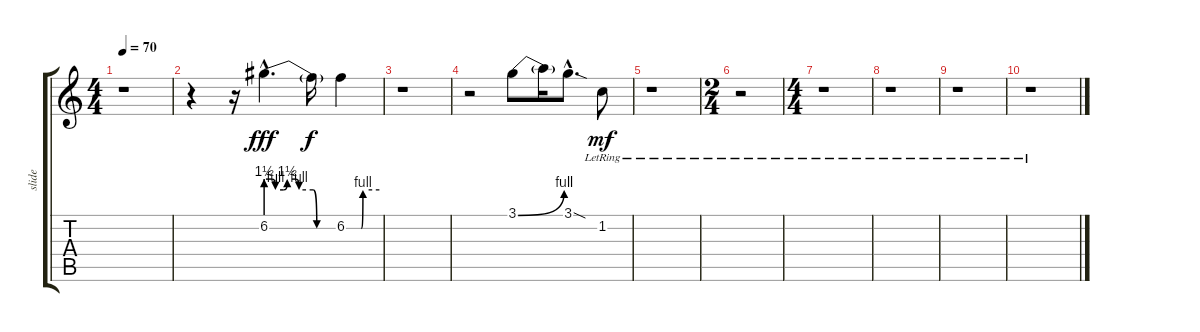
\track ("slide" "slide") {instrument acousticguitarsteel}
\staff {score tabs}
\tuning (E4 B3 G3 D3 A2 E2) {hide}
\ts (4 4)
\tempo 70
\clef g2
\ks c
r.1{dy mf} |
r.4 r.16 6.2{be (custom 0 6 5 6 8 4 15 4 18 6 25 6 28 4 40 4 43 0 60 0) hac}.4{d dy fff} 6.2{t}.16{dy f} 6.2{be (custom 0 0 27 0 30 4 60 4)}.4 |
r.1 |
r.2 3.1{be (bend 0 0 60 4)}.8 3.1{t}.16 3.1{sod hac}.8{d} 1.2{lr}.8{dy mf} |
r.1 |
\ts (2 4)
r.2 |
\ts (4 4)
r.1 |
r.1 |
r.1 |
r.1
